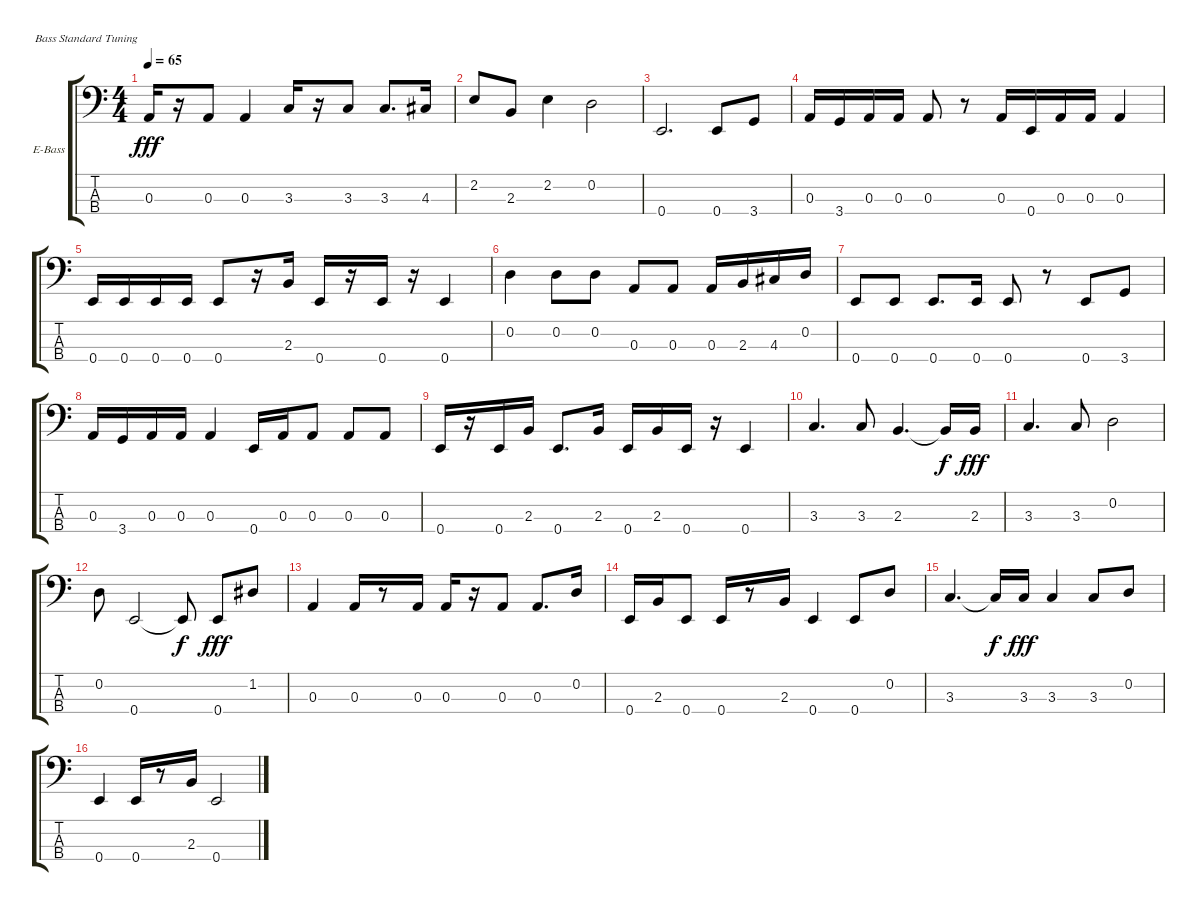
\bracketExtendMode groupsimilarinstruments
\firstSystemTrackNameOrientation horizontal
\otherSystemsTrackNameOrientation horizontal
\track ("Electric Bass" "E-Bass") {instrument electricbassfinger}
\staff {score tabs}
\tuning (G2 D2 A1 E1)
\ts (4 4)
\tempo 65
\clef f4
\scale
0.333333
\ks c
0.3.16{dy fff} r.16 0.3.8 0.3.4 3.3.16 r.16 3.3.8 3.3.8{d} 4.3.16 |
\scale
0.333333 2.2.8 2.3.8 2.2.4 0.2.2 |
\scale
0.333333 0.4.2{d} 0.4.8 3.4.8 |
\scale
0.333333 0.3.16 3.4.16 0.3.16 0.3.16 0.3.8 r.8 0.3.16 0.4.16 0.3.16 0.3.16 0.3.4 |
\scale
0.333333 0.4.16 0.4.16 0.4.16 0.4.16 0.4.8 r.16 2.3.16 0.4.16 r.16 0.4.16 r.16 0.4.4 |
\scale
0.333333 0.2.4 0.2.8 0.2.8 0.3.8 0.3.8 0.3.16 2.3.16 4.3.16 0.2.16 |
\scale
0.333333 0.4.8 0.4.8 0.4.8{d} 0.4.16 0.4.8 r.8 0.4.8 3.4.8 |
\scale
0.333333 0.3.16 3.4.16 0.3.16 0.3.16 0.3.4 0.4.16 0.3.16 0.3.8 0.3.8 0.3.8 |
\scale
0.333333 0.4.16 r.16 0.4.16 2.3.16 0.4.8{d} 2.3.16 0.4.16 2.3.16 0.4.16 r.16 0.4.4 |
\scale
0.333333 3.3.4{d} 3.3.8 2.3.4{d} 2.3{t}.16{dy f} 2.3.16{dy fff} |
\scale
0.333333 3.3.4{d} 3.3.8 0.2.2 |
\scale
0.333333 0.2.8 0.4.2 0.4{t}.8{dy f} 0.4.8{dy fff} 1.2.8 |
\scale
0.333333 0.3.4 0.3.16 r.8 0.3.16 0.3.16 r.16 0.3.8 0.3.8{d} 0.2.16 |
\scale
0.333333 0.4.16 2.3.16 0.4.8 0.4.16 r.8 2.3.16 0.4.4 0.4.8 0.2.8 |
\scale
0.333333 3.3.4{d} 3.3{t}.16{dy f} 3.3.16{dy fff} 3.3.4 3.3.8 0.2.8 |
\scale
0.333333 0.4.4 0.4.16 r.8 2.3.16 0.4.2
